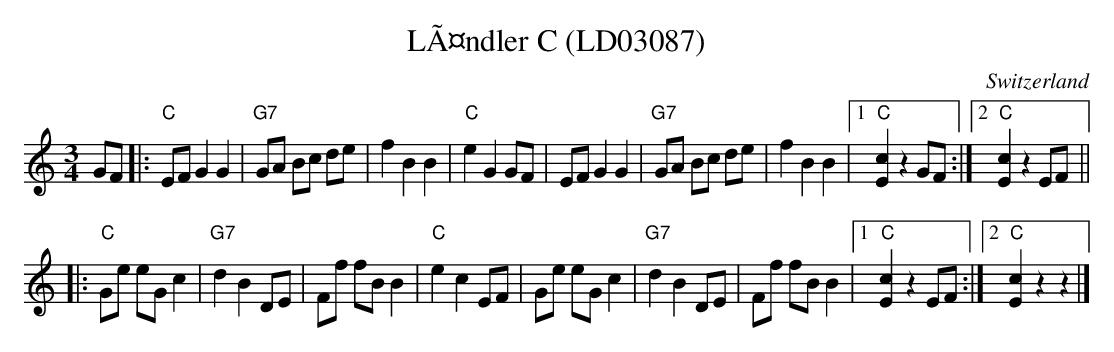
X:1
T:LÃ¤ndler C (LD03087)
O:Switzerland
M:3/4
L:1/8
K:C %%MIDI gchordon
GF |: "C"EF G2 G2 | "G7"GA Bc de | f2 B2 B2 | "C"e2 G2 GF | \
         EF G2 G2 | "G7"GA Bc de | f2 B2 B2 |1 "C"[Ec]2 z2   GF :|2 "C"[cE]2 z2 EF  ||
|: "C"Ge eG c2 | "G7"d2 B2 DE | Ff fB B2 | "C"e2 c2 EF | \
   Ge eG c2 | "G7"d2 B2 DE | Ff fB B2 |1 "C"[cE]2 z2 EF :|2 "C"[Ec]2 z2 z2 |]
